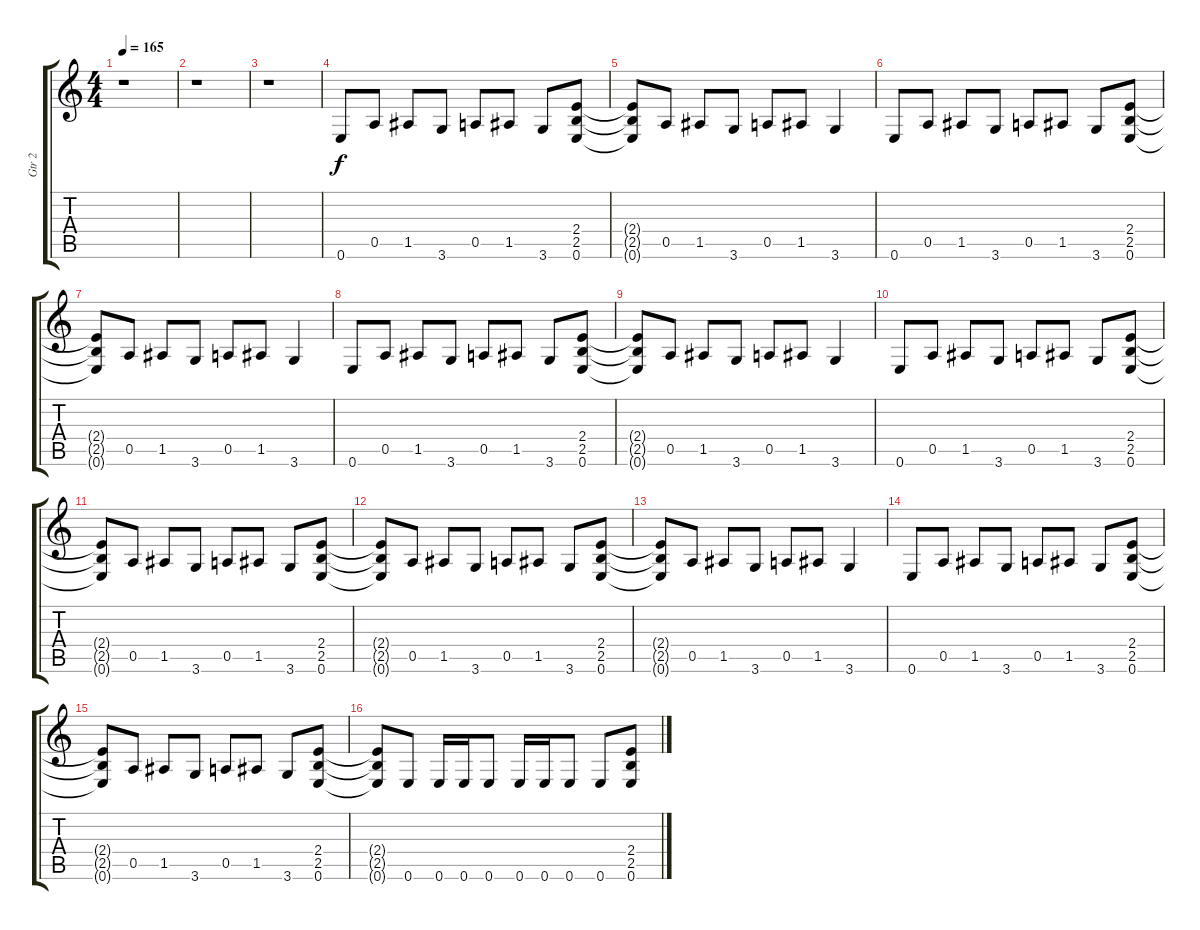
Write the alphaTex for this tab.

\track ("Gtr 2" "Gtr 2") {instrument distortionguitar}
\staff {score tabs}
\tuning (E4 B3 G3 D3 A2 E2) {hide}
\ts (4 4)
\tempo 165
\clef g2
\ks c
r.1{dy f} |
r.1 |
r.1 |
0.6.8 0.5.8 1.5.8 3.6.8 0.5.8 1.5.8 3.6.8 (2.4 2.5 0.6).8 |
(2.4{t} 2.5{t} 0.6{t}).8 0.5.8 1.5.8 3.6.8 0.5.8 1.5.8 3.6.4 |
0.6.8 0.5.8 1.5.8 3.6.8 0.5.8 1.5.8 3.6.8 (2.4 2.5 0.6).8 |
(2.4{t} 2.5{t} 0.6{t}).8 0.5.8 1.5.8 3.6.8 0.5.8 1.5.8 3.6.4 |
0.6.8 0.5.8 1.5.8 3.6.8 0.5.8 1.5.8 3.6.8 (2.4 2.5 0.6).8 |
(2.4{t} 2.5{t} 0.6{t}).8 0.5.8 1.5.8 3.6.8 0.5.8 1.5.8 3.6.4 |
0.6.8 0.5.8 1.5.8 3.6.8 0.5.8 1.5.8 3.6.8 (2.4 2.5 0.6).8 |
(2.4{t} 2.5{t} 0.6{t}).8 0.5.8 1.5.8 3.6.8 0.5.8 1.5.8 3.6.8 (2.4 2.5 0.6).8 |
(2.4{t} 2.5{t} 0.6{t}).8 0.5.8 1.5.8 3.6.8 0.5.8 1.5.8 3.6.8 (2.4 2.5 0.6).8 |
(2.4{t} 2.5{t} 0.6{t}).8 0.5.8 1.5.8 3.6.8 0.5.8 1.5.8 3.6.4 |
0.6.8 0.5.8 1.5.8 3.6.8 0.5.8 1.5.8 3.6.8 (2.4 2.5 0.6).8 |
(2.4{t} 2.5{t} 0.6{t}).8 0.5.8 1.5.8 3.6.8 0.5.8 1.5.8 3.6.8 (2.4 2.5 0.6).8 |
(2.4{t} 2.5{t} 0.6{t}).8 0.6.8 0.6.16 0.6.16 0.6.8 0.6.16 0.6.16 0.6.8 0.6.8 (2.4 2.5 0.6).8
